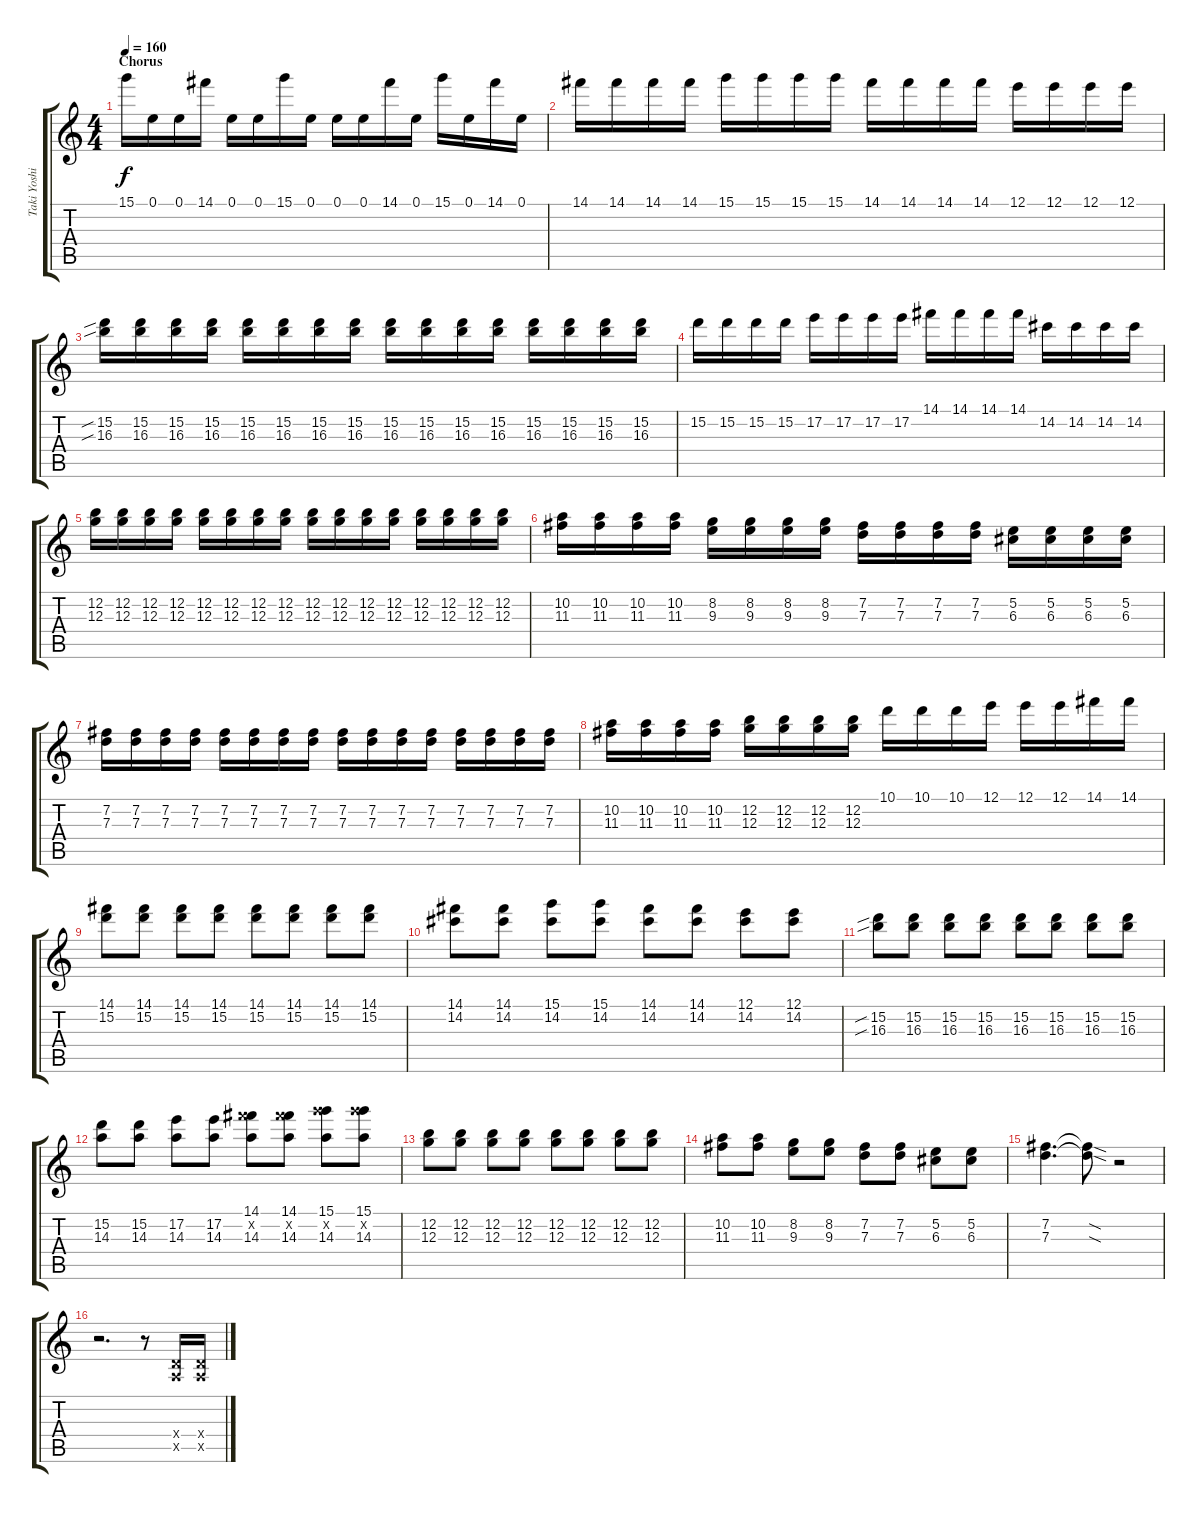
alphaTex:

\track ("Taki Yoshimitsu" "Taki Yoshi") {instrument distortionguitar}
\staff {score tabs}
\tuning (E4 B3 G3 D3 A2 E2) {hide}
\ts (4 4)
\section ("" "Chorus")
\tempo 160
\clef g2
\ks c
15.1.16{dy f balance 16} 0.1.16 0.1.16 14.1.16 0.1.16 0.1.16 15.1.16 0.1.16 0.1.16 0.1.16 14.1.16 0.1.16 15.1.16 0.1.16 14.1.16 0.1.16 |
14.1.16 14.1.16 14.1.16 14.1.16 15.1.16 15.1.16 15.1.16 15.1.16 14.1.16 14.1.16 14.1.16 14.1.16 12.1.16 12.1.16 12.1.16 12.1.16 |
(15.2{sib} 16.3{sib}).16 (15.2 16.3).16 (15.2 16.3).16 (15.2 16.3).16 (15.2 16.3).16 (15.2 16.3).16 (15.2 16.3).16 (15.2 16.3).16 (15.2 16.3).16 (15.2 16.3).16 (15.2 16.3).16 (15.2 16.3).16 (15.2 16.3).16 (15.2 16.3).16 (15.2 16.3).16 (15.2 16.3).16 |
15.2.16 15.2.16 15.2.16 15.2.16 17.2.16 17.2.16 17.2.16 17.2.16 14.1.16 14.1.16 14.1.16 14.1.16 14.2.16 14.2.16 14.2.16 14.2.16 |
(12.2 12.3).16 (12.2 12.3).16 (12.2 12.3).16 (12.2 12.3).16 (12.2 12.3).16 (12.2 12.3).16 (12.2 12.3).16 (12.2 12.3).16 (12.2 12.3).16 (12.2 12.3).16 (12.2 12.3).16 (12.2 12.3).16 (12.2 12.3).16 (12.2 12.3).16 (12.2 12.3).16 (12.2 12.3).16 |
(10.2 11.3).16 (10.2 11.3).16 (10.2 11.3).16 (10.2 11.3).16 (8.2 9.3).16 (8.2 9.3).16 (8.2 9.3).16 (8.2 9.3).16 (7.2 7.3).16 (7.2 7.3).16 (7.2 7.3).16 (7.2 7.3).16 (5.2 6.3).16 (5.2 6.3).16 (5.2 6.3).16 (5.2 6.3).16 |
(7.2 7.3).16 (7.2 7.3).16 (7.2 7.3).16 (7.2 7.3).16 (7.2 7.3).16 (7.2 7.3).16 (7.2 7.3).16 (7.2 7.3).16 (7.2 7.3).16 (7.2 7.3).16 (7.2 7.3).16 (7.2 7.3).16 (7.2 7.3).16 (7.2 7.3).16 (7.2 7.3).16 (7.2 7.3).16 |
(10.2 11.3).16 (10.2 11.3).16 (10.2 11.3).16 (10.2 11.3).16 (12.2 12.3).16 (12.2 12.3).16 (12.2 12.3).16 (12.2 12.3).16 10.1.16 10.1.16 10.1.16 12.1.16 12.1.16 12.1.16 14.1.16 14.1.16 |
(14.1 15.2).8 (14.1 15.2).8 (14.1 15.2).8 (14.1 15.2).8 (14.1 15.2).8 (14.1 15.2).8 (14.1 15.2).8 (14.1 15.2).8 |
(14.1 14.2).8 (14.1 14.2).8 (15.1 14.2).8 (15.1 14.2).8 (14.1 14.2).8 (14.1 14.2).8 (12.1 14.2).8 (12.1 14.2).8 |
(15.2{sib} 16.3{sib}).8 (15.2 16.3).8 (15.2 16.3).8 (15.2 16.3).8 (15.2 16.3).8 (15.2 16.3).8 (15.2 16.3).8 (15.2 16.3).8 |
(15.2 14.3).8 (15.2 14.3).8 (17.2 14.3).8 (17.2 14.3).8 (14.1 19.2{x} 14.3).8 (14.1 19.2{x} 14.3).8 (15.1 20.2{x} 14.3).8 (15.1 20.2{x} 14.3).8 |
(12.2 12.3).8 (12.2 12.3).8 (12.2 12.3).8 (12.2 12.3).8 (12.2 12.3).8 (12.2 12.3).8 (12.2 12.3).8 (12.2 12.3).8 |
(10.2 11.3).8 (10.2 11.3).8 (8.2 9.3).8 (8.2 9.3).8 (7.2 7.3).8 (7.2 7.3).8 (5.2 6.3).8 (5.2 6.3).8 |
(7.2 7.3).4{d} (7.2{sod t} 7.3{sod t}).8 r.2 |
r.2{d} r.8 (0.4{x} 0.5{x}).16 (0.4{x} 0.5{x}).16
